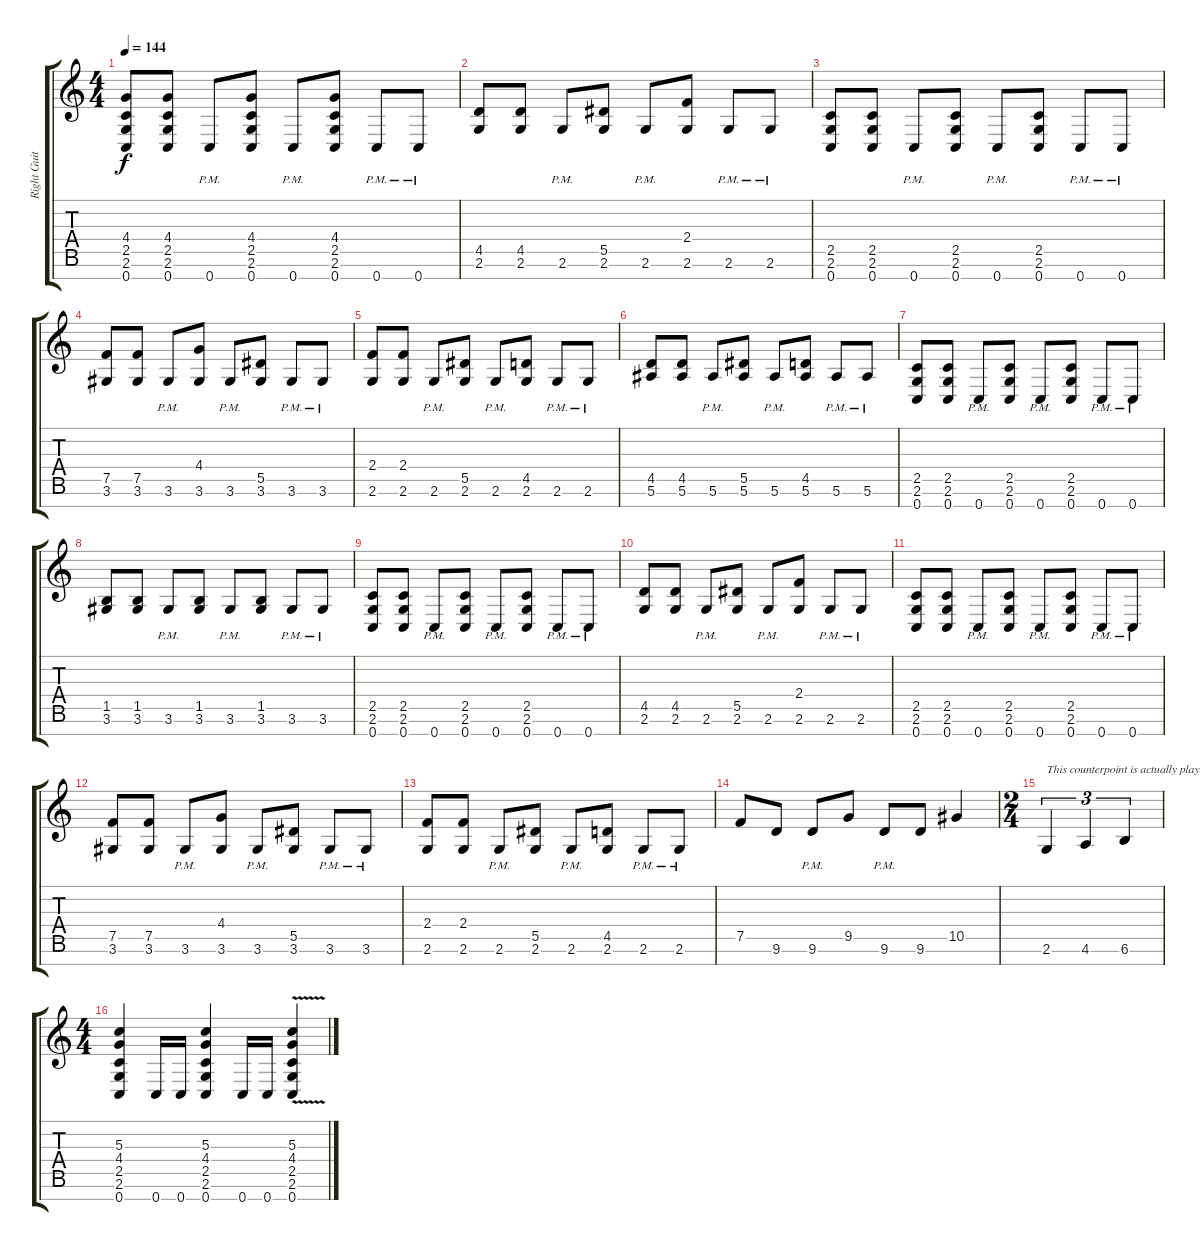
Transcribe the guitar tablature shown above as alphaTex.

\track ("Right Guitar" "Right Guit") {instrument distortionguitar}
\staff {score tabs}
\tuning (F4 C4 G3 Eb3 Bb2 F2 C2) {hide}
\ts (4 4)
\tempo 144
\clef g2
\ks c
(4.4 2.5 2.6 0.7).8{dy f} (4.4 2.5 2.6 0.7).8 0.7{pm}.8 (4.4 2.5 2.6 0.7).8 0.7{pm}.8 (4.4 2.5 2.6 0.7).8 0.7{pm}.8 0.7{pm}.8 |
(4.5 2.6).8 (4.5 2.6).8 2.6{pm}.8 (5.5 2.6).8 2.6{pm}.8 (2.4 2.6).8 2.6{pm}.8 2.6{pm}.8 |
(2.5 2.6 0.7).8 (2.5 2.6 0.7).8 0.7{pm}.8 (2.5 2.6 0.7).8 0.7{pm}.8 (2.5 2.6 0.7).8 0.7{pm}.8 0.7{pm}.8 |
(7.5 3.6).8 (7.5 3.6).8 3.6{pm}.8 (4.4 3.6).8 3.6{pm}.8 (5.5 3.6).8 3.6{pm}.8 3.6{pm}.8 |
(2.4 2.6).8 (2.4 2.6).8 2.6{pm}.8 (5.5 2.6).8 2.6{pm}.8 (4.5 2.6).8 2.6{pm}.8 2.6{pm}.8 |
(4.5 5.6).8 (4.5 5.6).8 5.6{pm}.8 (5.5 5.6).8 5.6{pm}.8 (4.5 5.6).8 5.6{pm}.8 5.6{pm}.8 |
(2.5 2.6 0.7).8 (2.5 2.6 0.7).8 0.7{pm}.8 (2.5 2.6 0.7).8 0.7{pm}.8 (2.5 2.6 0.7).8 0.7{pm}.8 0.7{pm}.8 |
(1.5 3.6).8 (1.5 3.6).8 3.6{pm}.8 (1.5 3.6).8 3.6{pm}.8 (1.5 3.6).8 3.6{pm}.8 3.6{pm}.8 |
(2.5 2.6 0.7).8 (2.5 2.6 0.7).8 0.7{pm}.8 (2.5 2.6 0.7).8 0.7{pm}.8 (2.5 2.6 0.7).8 0.7{pm}.8 0.7{pm}.8 |
(4.5 2.6).8 (4.5 2.6).8 2.6{pm}.8 (5.5 2.6).8 2.6{pm}.8 (2.4 2.6).8 2.6{pm}.8 2.6{pm}.8 |
(2.5 2.6 0.7).8 (2.5 2.6 0.7).8 0.7{pm}.8 (2.5 2.6 0.7).8 0.7{pm}.8 (2.5 2.6 0.7).8 0.7{pm}.8 0.7{pm}.8 |
(7.5 3.6).8 (7.5 3.6).8 3.6{pm}.8 (4.4 3.6).8 3.6{pm}.8 (5.5 3.6).8 3.6{pm}.8 3.6{pm}.8 |
(2.4 2.6).8 (2.4 2.6).8 2.6{pm}.8 (5.5 2.6).8 2.6{pm}.8 (4.5 2.6).8 2.6{pm}.8 2.6{pm}.8 |
7.5.8 9.6.8 9.6{pm}.8 9.5.8 9.6{pm}.8 9.6.8 10.5.4 |
\ts (2 4)
2.6.4{tu (3 2) txt "This counterpoint is actually played by the bass"} 4.6.4{tu (3 2)} 6.6.4{tu (3 2)} |
\ts (4 4)
(5.3 4.4 2.5 2.6 0.7).4 0.7.16 0.7.16 (5.3 4.4 2.5 2.6 0.7).4 0.7.16 0.7.16 (5.3{v} 4.4 2.5 2.6 0.7).4
